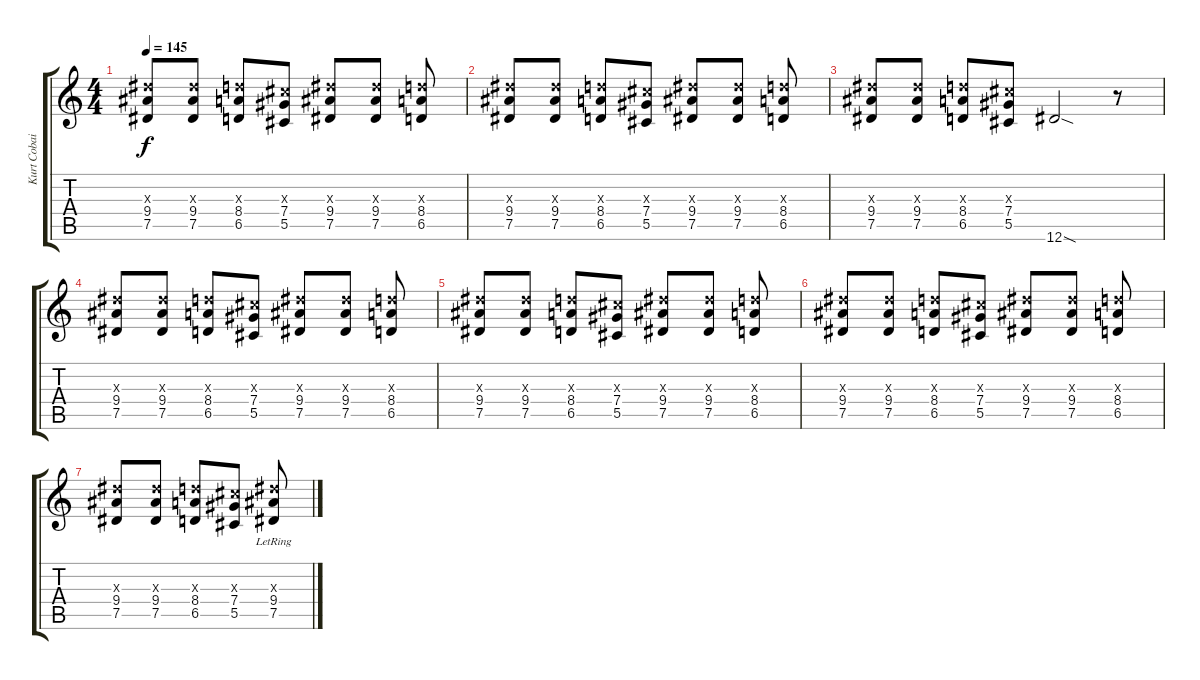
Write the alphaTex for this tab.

\track ("Kurt Cobain" "Kurt Cobai") {instrument distortionguitar}
\staff {score tabs}
\tuning (Eb4 Bb3 Gb3 Db3 Ab2 Eb2) {hide}
\ts (4 4)
\tempo 145
\clef g2
\ks c
(9.3{x} 9.4 7.5).8{dy f} (9.3{x} 9.4 7.5).8 (8.3{x} 8.4 6.5).8 (7.3{x} 7.4 5.5).8 (9.3{x} 9.4 7.5).8 (9.3{x} 9.4 7.5).8 (8.3{x} 8.4 6.5).8 |
(9.3{x} 9.4 7.5).8 (9.3{x} 9.4 7.5).8 (8.3{x} 8.4 6.5).8 (7.3{x} 7.4 5.5).8 (9.3{x} 9.4 7.5).8 (9.3{x} 9.4 7.5).8 (8.3{x} 8.4 6.5).8 |
(9.3{x} 9.4 7.5).8 (9.3{x} 9.4 7.5).8 (8.3{x} 8.4 6.5).8 (7.3{x} 7.4 5.5).8 12.6{sod}.2 r.8 |
(9.3{x} 9.4 7.5).8 (9.3{x} 9.4 7.5).8 (8.3{x} 8.4 6.5).8 (7.3{x} 7.4 5.5).8 (9.3{x} 9.4 7.5).8 (9.3{x} 9.4 7.5).8 (8.3{x} 8.4 6.5).8 |
(9.3{x} 9.4 7.5).8 (9.3{x} 9.4 7.5).8 (8.3{x} 8.4 6.5).8 (7.3{x} 7.4 5.5).8 (9.3{x} 9.4 7.5).8 (9.3{x} 9.4 7.5).8 (8.3{x} 8.4 6.5).8 |
(9.3{x} 9.4 7.5).8 (9.3{x} 9.4 7.5).8 (8.3{x} 8.4 6.5).8 (7.3{x} 7.4 5.5).8 (9.3{x} 9.4 7.5).8 (9.3{x} 9.4 7.5).8 (8.3{x} 8.4 6.5).8 |
(9.3{x} 9.4 7.5).8 (9.3{x} 9.4 7.5).8 (8.3{x} 8.4 6.5).8 (7.3{x} 7.4 5.5).8 (9.3{x} 9.4{lr} 7.5{lr}).8
